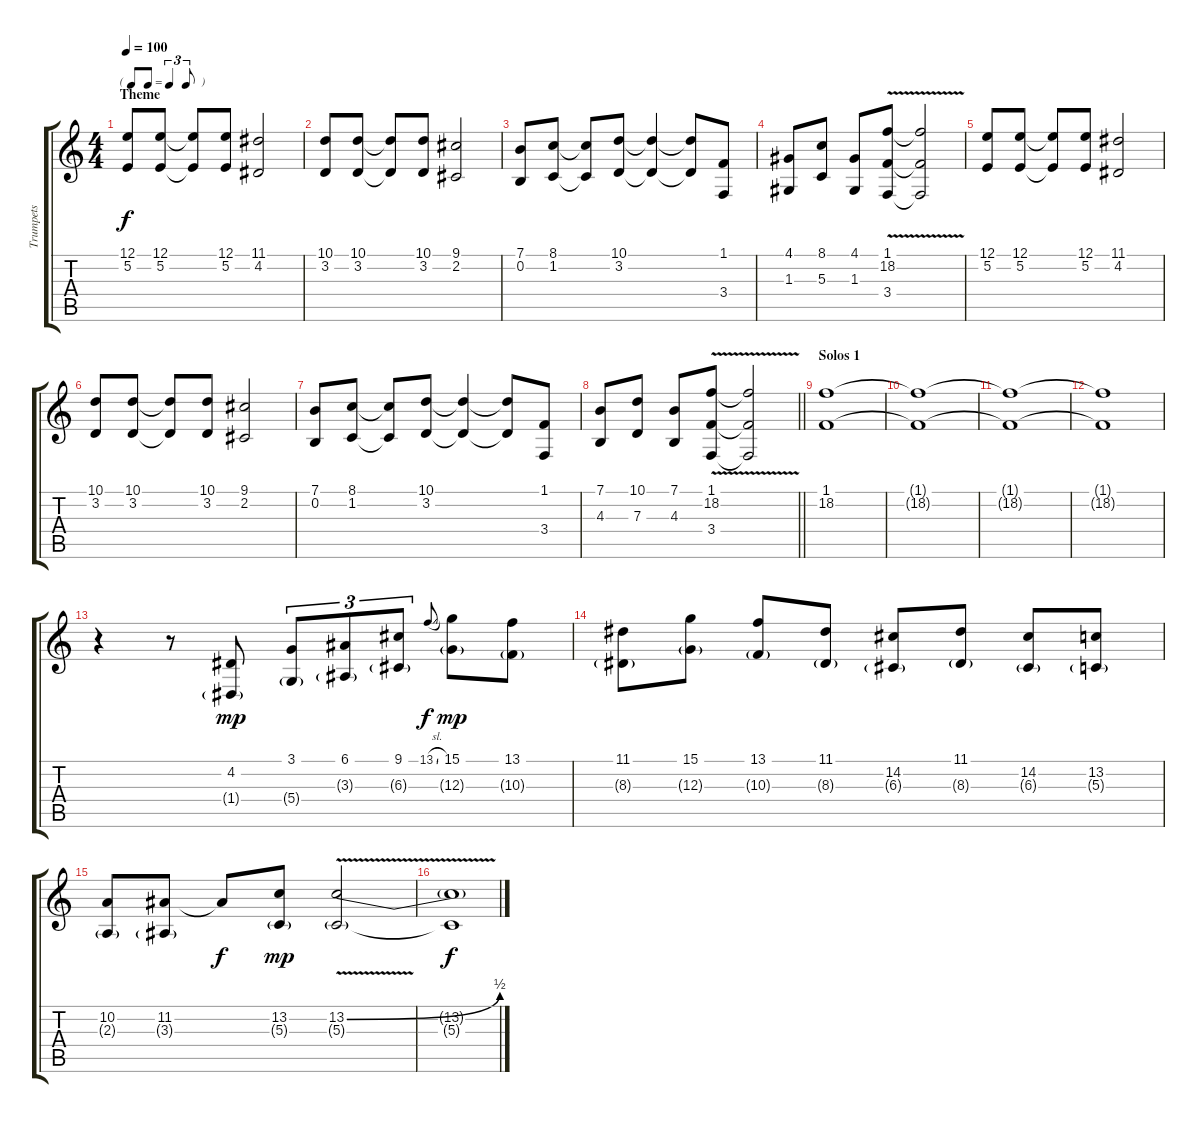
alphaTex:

\track ("Trumpets" "Trumpets") {instrument trumpet}
\staff {score tabs}
\tuning (E4 B3 G3 D3 A2 E2) {hide}
\ts (4 4)
\tf triplet8th
\section ("" "Theme")
\tempo 100
\clef g2
\ks c
(12.1 5.2).8{dy f volume 11} (12.1 5.2).8 (12.1{t} 5.2{t}).8 (12.1 5.2).8 (11.1 4.2).2 |
(10.1 3.2).8 (10.1 3.2).8 (10.1{t} 3.2{t}).8 (10.1 3.2).8 (9.1 2.2).2 |
(7.1 0.2).8 (8.1 1.2).8 (8.1{t} 1.2{t}).8 (10.1 3.2).8 (10.1{t} 3.2{t}).4 (10.1{t} 3.2{t}).8 (1.1 3.4).8 |
(4.1 1.3).8 (8.1 5.3).8 (4.1 1.3).8 (1.1 18.2 3.4{v}).8 (1.1{t} 18.2{t} 3.4{t}).2 |
(12.1 5.2).8 (12.1 5.2).8 (12.1{t} 5.2{t}).8 (12.1 5.2).8 (11.1 4.2).2 |
(10.1 3.2).8 (10.1 3.2).8 (10.1{t} 3.2{t}).8 (10.1 3.2).8 (9.1 2.2).2 |
(7.1 0.2).8 (8.1 1.2).8 (8.1{t} 1.2{t}).8 (10.1 3.2).8 (10.1{t} 3.2{t}).4 (10.1{t} 3.2{t}).8 (1.1 3.4).8 |
\barLineRight lightlight
(7.1 4.3).8 (10.1 7.3).8 (7.1 4.3).8 (1.1 18.2 3.4{v}).8 (1.1{t} 18.2{t} 3.4{t}).2 |
\section ("" "Solos 1")
(1.1 18.2).1 |
(1.1{t} 18.2{t}).1 |
(1.1{t} 18.2{t}).1 |
(1.1{t} 18.2{t}).1 |
r.4{volume 16} r.8 (4.2 1.4{g}).8{dy mp} (3.1 5.4{g}).8{tu (3 2)} (6.1 3.3{g}).8{tu (3 2)} (9.1 6.3{g}).8{tu (3 2)} 13.1{sl}.8{gr onbeat dy f} (15.1 12.3{g}).8{dy mp} (13.1 10.3{g}).8 |
(11.1 8.3{g}).8 (15.1 12.3{g}).8 (13.1 10.3{g}).8 (11.1 8.3{g}).8 (14.2 6.3{g}).8 (11.1 8.3{g}).8 (14.2 6.3{g}).8 (13.2 5.3{g}).8 |
(10.2 2.3{g}).8 (11.2 3.3{g}).8 11.2{t}.8{dy f} (13.2 5.3{g}).8{dy mp} (13.2{be (bend 0 0 60 2) v} 5.3{g}).2 |
(13.2{t} 5.3{t}).1{dy f}
